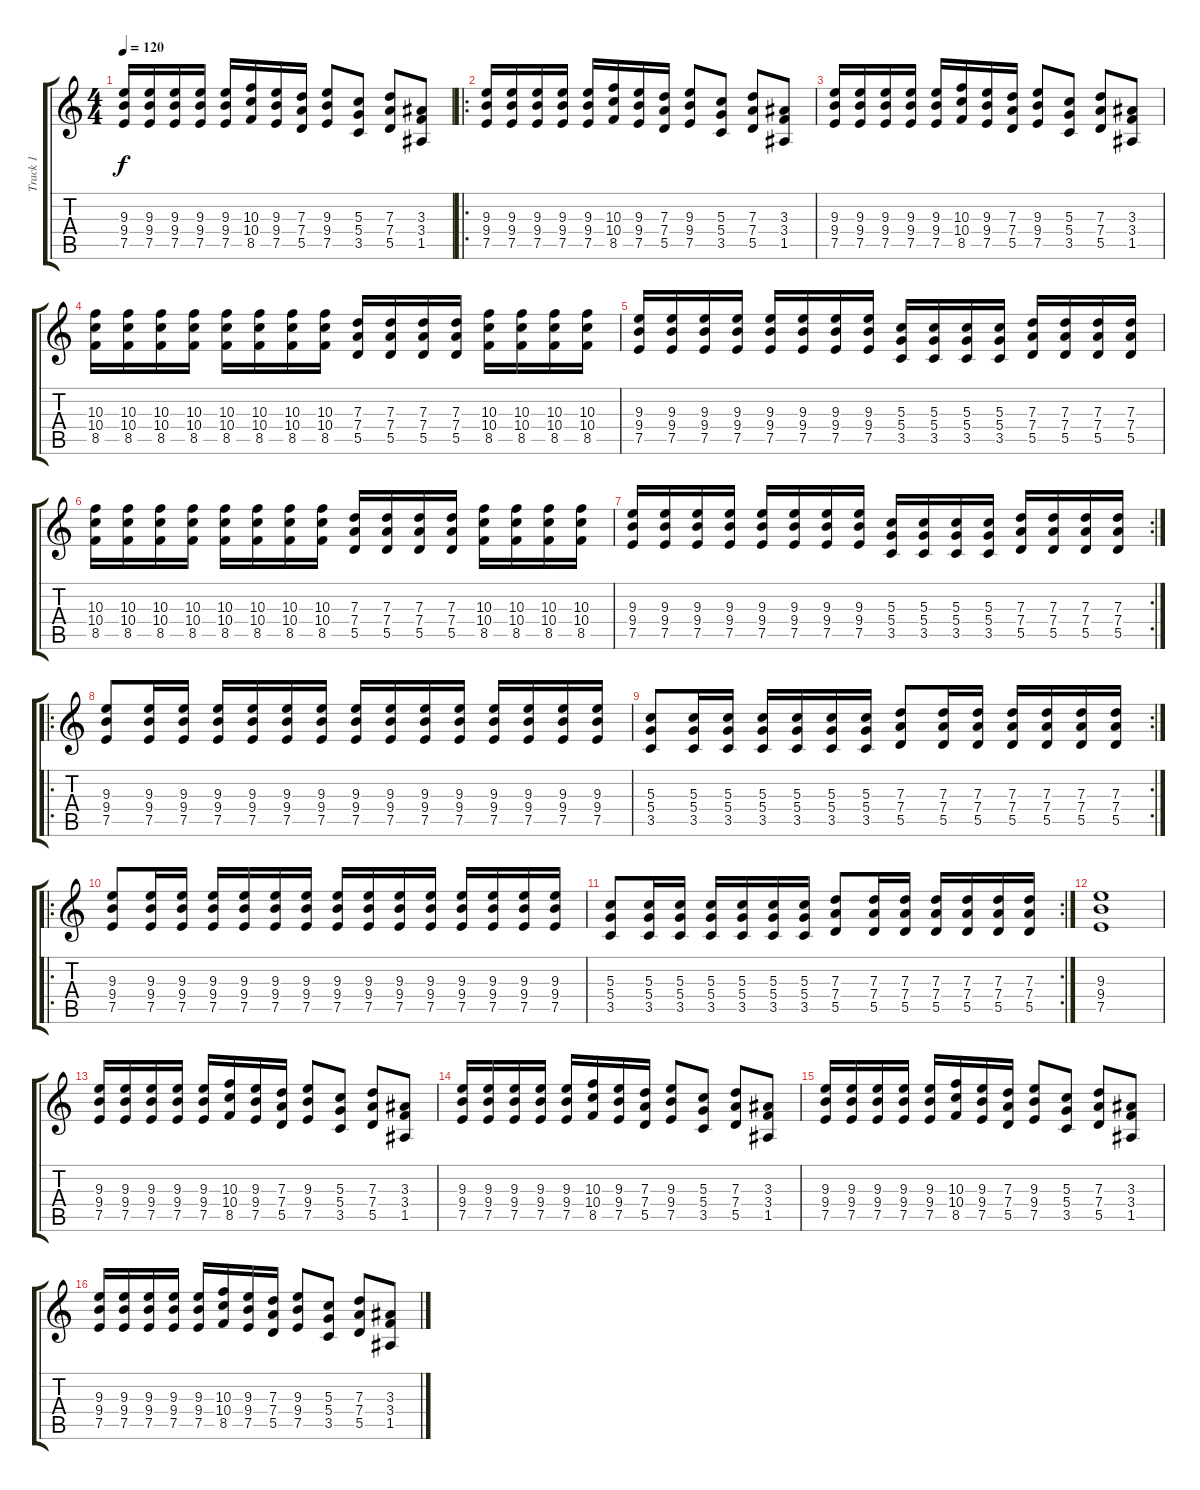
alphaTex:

\track ("Track 1" "Track 1") {instrument overdrivenguitar}
\staff {score tabs}
\tuning (E4 B3 G3 D3 A2 E2) {hide}
\ts (4 4)
\tempo 120
\clef g2
\ks c
(9.3 9.4 7.5).16{dy f} (9.3 9.4 7.5).16 (9.3 9.4 7.5).16 (9.3 9.4 7.5).16 (9.3 9.4 7.5).16 (10.3 10.4 8.5).16 (9.3 9.4 7.5).16 (7.3 7.4 5.5).16 (9.3 9.4 7.5).8 (5.3 5.4 3.5).8 (7.3 7.4 5.5).8 (3.3 3.4 1.5).8 |
\ro
(9.3 9.4 7.5).16 (9.3 9.4 7.5).16 (9.3 9.4 7.5).16 (9.3 9.4 7.5).16 (9.3 9.4 7.5).16 (10.3 10.4 8.5).16 (9.3 9.4 7.5).16 (7.3 7.4 5.5).16 (9.3 9.4 7.5).8 (5.3 5.4 3.5).8 (7.3 7.4 5.5).8 (3.3 3.4 1.5).8 |
(9.3 9.4 7.5).16 (9.3 9.4 7.5).16 (9.3 9.4 7.5).16 (9.3 9.4 7.5).16 (9.3 9.4 7.5).16 (10.3 10.4 8.5).16 (9.3 9.4 7.5).16 (7.3 7.4 5.5).16 (9.3 9.4 7.5).8 (5.3 5.4 3.5).8 (7.3 7.4 5.5).8 (3.3 3.4 1.5).8 |
(10.3 10.4 8.5).16 (10.3 10.4 8.5).16 (10.3 10.4 8.5).16 (10.3 10.4 8.5).16 (10.3 10.4 8.5).16 (10.3 10.4 8.5).16 (10.3 10.4 8.5).16 (10.3 10.4 8.5).16 (7.3 7.4 5.5).16 (7.3 7.4 5.5).16 (7.3 7.4 5.5).16 (7.3 7.4 5.5).16 (10.3 10.4 8.5).16 (10.3 10.4 8.5).16 (10.3 10.4 8.5).16 (10.3 10.4 8.5).16 |
(9.3 9.4 7.5).16 (9.3 9.4 7.5).16 (9.3 9.4 7.5).16 (9.3 9.4 7.5).16 (9.3 9.4 7.5).16 (9.3 9.4 7.5).16 (9.3 9.4 7.5).16 (9.3 9.4 7.5).16 (5.3 5.4 3.5).16 (5.3 5.4 3.5).16 (5.3 5.4 3.5).16 (5.3 5.4 3.5).16 (7.3 7.4 5.5).16 (7.3 7.4 5.5).16 (7.3 7.4 5.5).16 (7.3 7.4 5.5).16 |
(10.3 10.4 8.5).16 (10.3 10.4 8.5).16 (10.3 10.4 8.5).16 (10.3 10.4 8.5).16 (10.3 10.4 8.5).16 (10.3 10.4 8.5).16 (10.3 10.4 8.5).16 (10.3 10.4 8.5).16 (7.3 7.4 5.5).16 (7.3 7.4 5.5).16 (7.3 7.4 5.5).16 (7.3 7.4 5.5).16 (10.3 10.4 8.5).16 (10.3 10.4 8.5).16 (10.3 10.4 8.5).16 (10.3 10.4 8.5).16 |
\rc 2
(9.3 9.4 7.5).16 (9.3 9.4 7.5).16 (9.3 9.4 7.5).16 (9.3 9.4 7.5).16 (9.3 9.4 7.5).16 (9.3 9.4 7.5).16 (9.3 9.4 7.5).16 (9.3 9.4 7.5).16 (5.3 5.4 3.5).16 (5.3 5.4 3.5).16 (5.3 5.4 3.5).16 (5.3 5.4 3.5).16 (7.3 7.4 5.5).16 (7.3 7.4 5.5).16 (7.3 7.4 5.5).16 (7.3 7.4 5.5).16 |
\ro
(9.3 9.4 7.5).8 (9.3 9.4 7.5).16 (9.3 9.4 7.5).16 (9.3 9.4 7.5).16 (9.3 9.4 7.5).16 (9.3 9.4 7.5).16 (9.3 9.4 7.5).16 (9.3 9.4 7.5).16 (9.3 9.4 7.5).16 (9.3 9.4 7.5).16 (9.3 9.4 7.5).16 (9.3 9.4 7.5).16 (9.3 9.4 7.5).16 (9.3 9.4 7.5).16 (9.3 9.4 7.5).16 |
\rc 2
(5.3 5.4 3.5).8 (5.3 5.4 3.5).16 (5.3 5.4 3.5).16 (5.3 5.4 3.5).16 (5.3 5.4 3.5).16 (5.3 5.4 3.5).16 (5.3 5.4 3.5).16 (7.3 7.4 5.5).8 (7.3 7.4 5.5).16 (7.3 7.4 5.5).16 (7.3 7.4 5.5).16 (7.3 7.4 5.5).16 (7.3 7.4 5.5).16 (7.3 7.4 5.5).16 |
\ro
(9.3 9.4 7.5).8 (9.3 9.4 7.5).16 (9.3 9.4 7.5).16 (9.3 9.4 7.5).16 (9.3 9.4 7.5).16 (9.3 9.4 7.5).16 (9.3 9.4 7.5).16 (9.3 9.4 7.5).16 (9.3 9.4 7.5).16 (9.3 9.4 7.5).16 (9.3 9.4 7.5).16 (9.3 9.4 7.5).16 (9.3 9.4 7.5).16 (9.3 9.4 7.5).16 (9.3 9.4 7.5).16 |
\rc 2
(5.3 5.4 3.5).8 (5.3 5.4 3.5).16 (5.3 5.4 3.5).16 (5.3 5.4 3.5).16 (5.3 5.4 3.5).16 (5.3 5.4 3.5).16 (5.3 5.4 3.5).16 (7.3 7.4 5.5).8 (7.3 7.4 5.5).16 (7.3 7.4 5.5).16 (7.3 7.4 5.5).16 (7.3 7.4 5.5).16 (7.3 7.4 5.5).16 (7.3 7.4 5.5).16 |
(9.3 9.4 7.5).1 |
(9.3 9.4 7.5).16 (9.3 9.4 7.5).16 (9.3 9.4 7.5).16 (9.3 9.4 7.5).16 (9.3 9.4 7.5).16 (10.3 10.4 8.5).16 (9.3 9.4 7.5).16 (7.3 7.4 5.5).16 (9.3 9.4 7.5).8 (5.3 5.4 3.5).8 (7.3 7.4 5.5).8 (3.3 3.4 1.5).8 |
(9.3 9.4 7.5).16 (9.3 9.4 7.5).16 (9.3 9.4 7.5).16 (9.3 9.4 7.5).16 (9.3 9.4 7.5).16 (10.3 10.4 8.5).16 (9.3 9.4 7.5).16 (7.3 7.4 5.5).16 (9.3 9.4 7.5).8 (5.3 5.4 3.5).8 (7.3 7.4 5.5).8 (3.3 3.4 1.5).8 |
(9.3 9.4 7.5).16 (9.3 9.4 7.5).16 (9.3 9.4 7.5).16 (9.3 9.4 7.5).16 (9.3 9.4 7.5).16 (10.3 10.4 8.5).16 (9.3 9.4 7.5).16 (7.3 7.4 5.5).16 (9.3 9.4 7.5).8 (5.3 5.4 3.5).8 (7.3 7.4 5.5).8 (3.3 3.4 1.5).8 |
(9.3 9.4 7.5).16 (9.3 9.4 7.5).16 (9.3 9.4 7.5).16 (9.3 9.4 7.5).16 (9.3 9.4 7.5).16 (10.3 10.4 8.5).16 (9.3 9.4 7.5).16 (7.3 7.4 5.5).16 (9.3 9.4 7.5).8 (5.3 5.4 3.5).8 (7.3 7.4 5.5).8 (3.3 3.4 1.5).8
